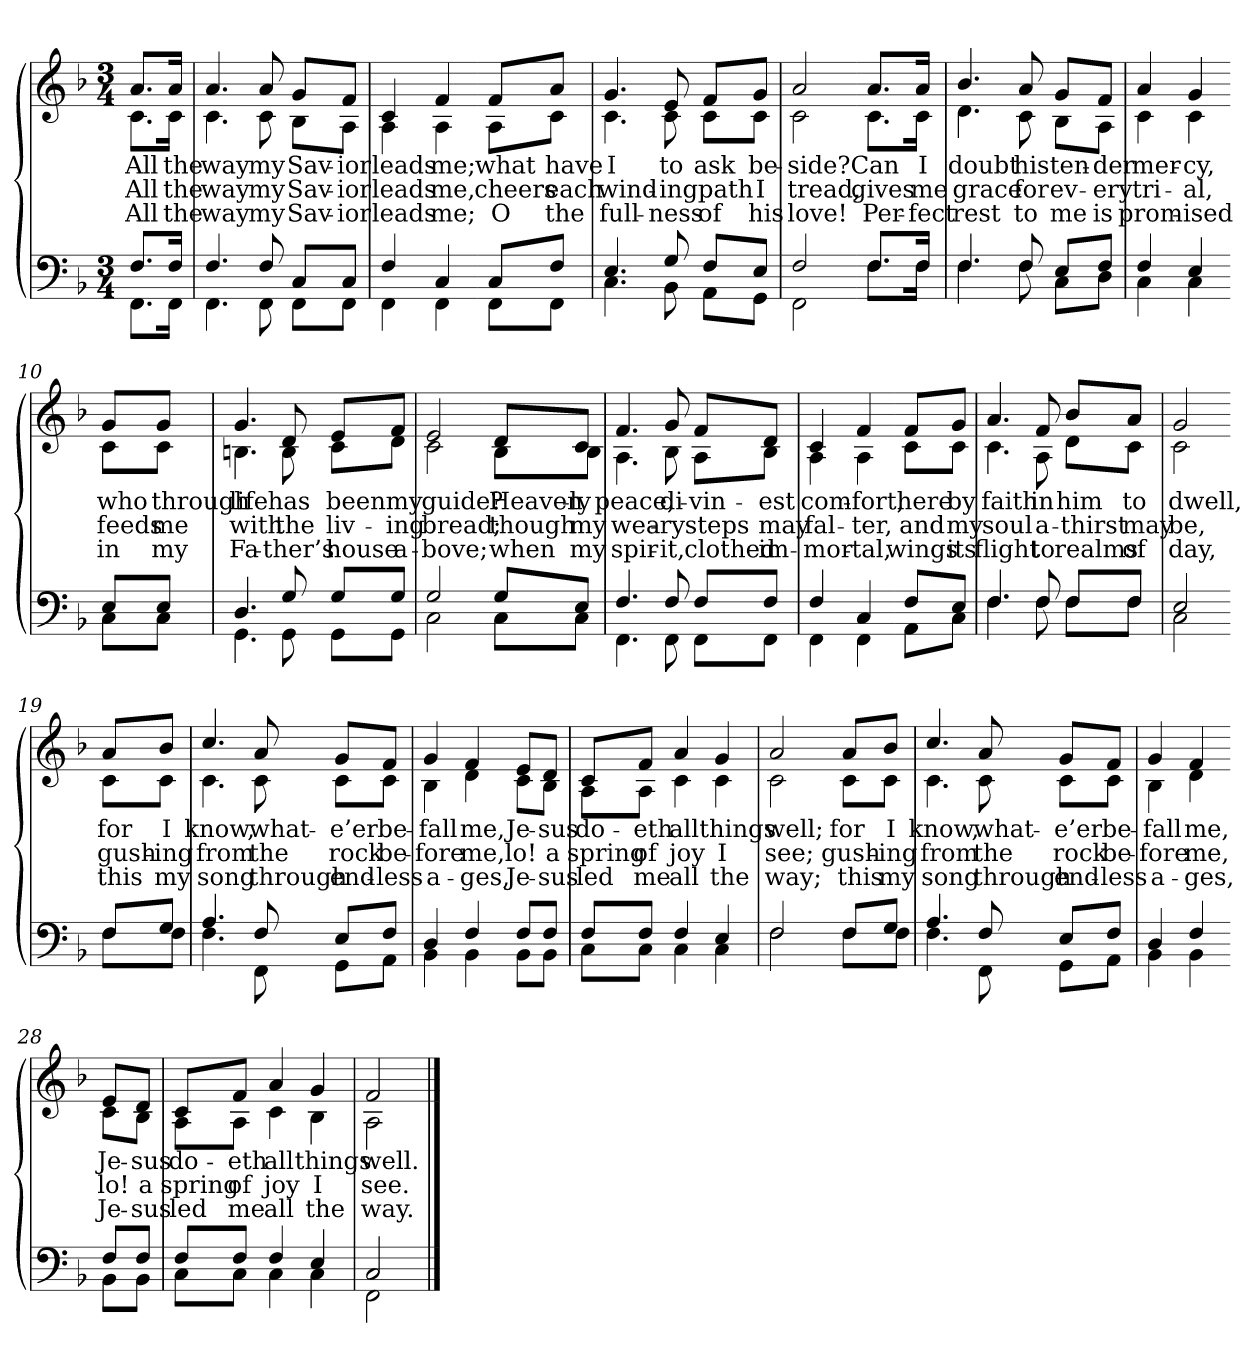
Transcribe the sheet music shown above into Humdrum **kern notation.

**kern	**kern	**text	**text	**text
*part2	*part1	*part1	*part1	*part1
*staff2	*staff1	*staff1	*staff1	*staff1
*clefF4	*clefG2	*	*	*
*k[b-]	*k[b-]	*	*	*
*M3/4	*M3/4	*	*	*
=1	=1	=1	=1	=1
*^	*	*	*	*
!	!	!LO:TX:b:i:t=Verse	!	!	!
!	!	!	!LO:LY:b	!LO:LY:b	!LO:LY:b
*	*	*^	*	*	*
8.F/L	8.FF\L	8.a/L	8.c\L	All	All	All
!	!	!	!	!LO:LY:b	!LO:LY:b	!LO:LY:b
16F/Jk	16FF\Jk	16a/Jk	16c\Jk	the	the	the
=2	=2	=2	=2	=2	=2	=2
!	!	!	!	!LO:LY:b	!LO:LY:b	!LO:LY:b
4.F/	4.FF\	4.a/	4.c\	way	way	way
!	!	!	!	!LO:LY:b	!LO:LY:b	!LO:LY:b
8F/	8FF\	8a/	8c\	my	my	my
!	!	!	!	!LO:LY:b	!LO:LY:b	!LO:LY:b
8C/L	8FF\L	8g/L	8B-\L	Sav-	Sav-	Sav-
!	!	!	!	!LO:LY:b	!LO:LY:b	!LO:LY:b
8C/J	8FF\J	8f/J	8A\J	-ior	-ior	-ior
=3	=3	=3	=3	=3	=3	=3
!	!	!	!	!LO:LY:b	!LO:LY:b	!LO:LY:b
4F/	4FF\	4c/	4A\	leads	leads	leads
!	!	!	!	!LO:LY:b	!LO:LY:b	!LO:LY:b
4C/	4FF\	4f/	4A\	me;	me,	me;
!!LO:LB:g=z	!!
=4-	=4-	=4-	=4-	=4-	=4-	=4-
!	!	!	!	!LO:LY:b	!LO:LY:b	!LO:LY:b
8C/L	8FF\L	8f/L	8A\L	what	cheers	O
!	!	!	!	!LO:LY:b	!LO:LY:b	!LO:LY:b
8F/J	8FF\J	8a/J	8c\J	have	each	the
=5	=5	=5	=5	=5	=5	=5
!	!	!	!	!LO:LY:b	!LO:LY:b	!LO:LY:b
4.E/	4.C\	4.g/	4.c\	I	wind-	full-
!	!	!	!	!LO:LY:b	!LO:LY:b	!LO:LY:b
8G/	8BB-\	8e/	8c\	to	-ing	-ness
!	!	!	!	!LO:LY:b	!LO:LY:b	!LO:LY:b
8F/L	8AA\L	8f/L	8c\L	ask	path	of
!	!	!	!	!LO:LY:b	!LO:LY:b	!LO:LY:b
8E/J	8GG\J	8g/J	8c\J	be-	I	his
=6	=6	=6	=6	=6	=6	=6
!	!	!	!	!LO:LY:b	!LO:LY:b	!LO:LY:b
2F/	2FF\	2a/	2c\	-side?	tread,	love!
!!LO:LB:g=z	!!
=7-	=7-	=7-	=7-	=7-	=7-	=7-
!	!	!	!	!LO:LY:b	!LO:LY:b	!LO:LY:b
8.F/L	8.F\L	8.a/L	8.c\L	Can	gives	Per-
!	!	!	!	!LO:LY:b	!LO:LY:b	!LO:LY:b
16F/Jk	16F\Jk	16a/Jk	16c\Jk	I	me	-fect
=8	=8	=8	=8	=8	=8	=8
!	!	!	!	!LO:LY:b	!LO:LY:b	!LO:LY:b
4.F/	4.F\	4.b-/	4.d\	doubt	grace	rest
!	!	!	!	!LO:LY:b	!LO:LY:b	!LO:LY:b
8F/	8F\	8a/	8c\	his	for	to
!	!	!	!	!LO:LY:b	!LO:LY:b	!LO:LY:b
8E/L	8C\L	8g/L	8B-\L	ten-	ev-	me
!	!	!	!	!LO:LY:b	!LO:LY:b	!LO:LY:b
8F/J	8D\J	8f/J	8A\J	-der	-ery	is
=9	=9	=9	=9	=9	=9	=9
!	!	!	!	!LO:LY:b	!LO:LY:b	!LO:LY:b
4F/	4C\	4a/	4c\	mer-	tri-	prom-
!	!	!	!	!LO:LY:b	!LO:LY:b	!LO:LY:b
4E/	4C\	4g/	4c\	-cy,	-al,	-ised
!!LO:LB:g=z	!!
=10-	=10-	=10-	=10-	=10-	=10-	=10-
!	!	!	!	!LO:LY:b	!LO:LY:b	!LO:LY:b
8E/L	8C\L	8g/L	8c\L	who	feeds	in
!	!	!	!	!LO:LY:b	!LO:LY:b	!LO:LY:b
8E/J	8C\J	8g/J	8c\J	through	me	my
=11	=11	=11	=11	=11	=11	=11
!	!	!	!	!LO:LY:b	!LO:LY:b	!LO:LY:b
4.D/	4.GG\	4.g/	4.Bn\	life	with	Fa-
!	!	!	!	!LO:LY:b	!LO:LY:b	!LO:LY:b
8G/	8GG\	8d/	8B\	has	the	-ther’s
!	!	!	!	!LO:LY:b	!LO:LY:b	!LO:LY:b
8G/L	8GG\L	8e/L	8c\L	been	liv-	house
!	!	!	!	!LO:LY:b	!LO:LY:b	!LO:LY:b
8G/J	8GG\J	8f/J	8d\J	my	-ing	a-
=12	=12	=12	=12	=12	=12	=12
!	!	!	!	!LO:LY:b	!LO:LY:b	!LO:LY:b
2G/	2C\	2e/	2c\	guide?	bread;	-bove;
!!LO:LB:g=z	!!
=13-	=13-	=13-	=13-	=13-	=13-	=13-
!	!	!	!	!LO:LY:b	!LO:LY:b	!LO:LY:b
8G/L	8C\L	8d/L	8B-\L	Heaven-	though	when
!	!	!	!	!LO:LY:b	!LO:LY:b	!LO:LY:b
8E/J	8C\J	8c/J	8B-\J	-ly	my	my
=14	=14	=14	=14	=14	=14	=14
!	!	!	!	!LO:LY:b	!LO:LY:b	!LO:LY:b
4.F/	4.FF\	4.f/	4.A\	peace,	wea-	spir-
!	!	!	!	!LO:LY:b	!LO:LY:b	!LO:LY:b
8F/	8FF\	8g/	8B-\	di-	-ry	-it,
!	!	!	!	!LO:LY:b	!LO:LY:b	!LO:LY:b
8F/L	8FF\L	8f/L	8A\L	-vin-	steps	clothed
!	!	!	!	!LO:LY:b	!LO:LY:b	!LO:LY:b
8F/J	8FF\J	8d/J	8B-\J	-est	may	im-
=15	=15	=15	=15	=15	=15	=15
!	!	!	!	!LO:LY:b	!LO:LY:b	!LO:LY:b
4F/	4FF\	4c/	4A\	com-	fal-	-mor-
!	!	!	!	!LO:LY:b	!LO:LY:b	!LO:LY:b
4C/	4FF\	4f/	4A\	-fort,	-ter,	-tal,
!!LO:LB:g=z	!!
=16-	=16-	=16-	=16-	=16-	=16-	=16-
!	!	!	!	!LO:LY:b	!LO:LY:b	!LO:LY:b
8F/L	8AA\L	8f/L	8c\L	here	and	wings
!	!	!	!	!LO:LY:b	!LO:LY:b	!LO:LY:b
8E/J	8C\J	8g/J	8c\J	by	my	its
=17	=17	=17	=17	=17	=17	=17
!	!	!	!	!LO:LY:b	!LO:LY:b	!LO:LY:b
4.F/	4.F\	4.a/	4.c\	faith	soul	flight
!	!	!	!	!LO:LY:b	!LO:LY:b	!LO:LY:b
8F/	8F\	8f/	8A\	in	a-	to
!	!	!	!	!LO:LY:b	!LO:LY:b	!LO:LY:b
8F/L	8F\L	8b-/L	8d\L	him	-thirst	realms
!	!	!	!	!LO:LY:b	!LO:LY:b	!LO:LY:b
8F/J	8F\J	8a/J	8c\J	to	may	of
=18	=18	=18	=18	=18	=18	=18
!	!	!	!	!LO:LY:b	!LO:LY:b	!LO:LY:b
2E/	2C\	2g/	2c\	dwell,	be,	day,
!!LO:LB:g=z	!!
=19-	=19-	=19-	=19-	=19-	=19-	=19-
!	!	!	!	!LO:LY:b	!LO:LY:b	!LO:LY:b
8F/L	8F\L	8a/L	8c\L	for	gush-	this
!	!	!	!	!LO:LY:b	!LO:LY:b	!LO:LY:b
8G/J	8F\J	8b-/J	8c\J	I	-ing	my
=20	=20	=20	=20	=20	=20	=20
!	!	!	!	!LO:LY:b	!LO:LY:b	!LO:LY:b
4.A/	4.F\	4.cc/	4.c\	know,	from	song
!	!	!	!	!LO:LY:b	!LO:LY:b	!LO:LY:b
8F/	8FF\	8a/	8c\	what-	the	through
!	!	!	!	!LO:LY:b	!LO:LY:b	!LO:LY:b
8E/L	8GG\L	8g/L	8c\L	-e’er	rock	end-
!	!	!	!	!LO:LY:b	!LO:LY:b	!LO:LY:b
8F/J	8AA\J	8f/J	8c\J	be-	be-	-less
=21	=21	=21	=21	=21	=21	=21
!	!	!	!	!LO:LY:b	!LO:LY:b	!LO:LY:b
4D/	4BB-\	4g/	4B-\	-fall	-fore	a-
!	!	!	!	!LO:LY:b	!LO:LY:b	!LO:LY:b
4F/	4BB-\	4f/	4d\	me,	me,	-ges,
!!LO:LB:g=z	!!
=22-	=22-	=22-	=22-	=22-	=22-	=22-
!	!	!	!	!LO:LY:b	!LO:LY:b	!LO:LY:b
8F/L	8BB-\L	8e/L	8c\L	Je-	lo!	Je-
!	!	!	!	!LO:LY:b	!LO:LY:b	!LO:LY:b
8F/J	8BB-\J	8d/J	8B-\J	-sus	a	-sus
=23	=23	=23	=23	=23	=23	=23
!	!	!	!	!LO:LY:b	!LO:LY:b	!LO:LY:b
8F/L	8C\L	8c/L	8A\L	do-	spring	led
!	!	!	!	!LO:LY:b	!LO:LY:b	!LO:LY:b
8F/J	8C\J	8f/J	8A\J	-eth	of	me
!	!	!	!	!LO:LY:b	!LO:LY:b	!LO:LY:b
4F/	4C\	4a/	4c\	all	joy	all
!	!	!	!	!LO:LY:b	!LO:LY:b	!LO:LY:b
4E/	4C\	4g/	4c\	things	I	the
=24	=24	=24	=24	=24	=24	=24
!	!	!	!	!LO:LY:b	!LO:LY:b	!LO:LY:b
2F/	2F\	2a/	2c\	well;	see;	way;
!!LO:LB:g=z	!!
=25-	=25-	=25-	=25-	=25-	=25-	=25-
!	!	!	!	!LO:LY:b	!LO:LY:b	!LO:LY:b
8F/L	8F\L	8a/L	8c\L	for	gush-	this
!	!	!	!	!LO:LY:b	!LO:LY:b	!LO:LY:b
8G/J	8F\J	8b-/J	8c\J	I	-ing	my
=26	=26	=26	=26	=26	=26	=26
!	!	!	!	!LO:LY:b	!LO:LY:b	!LO:LY:b
4.A/	4.F\	4.cc/	4.c\	know,	from	song
!	!	!	!	!LO:LY:b	!LO:LY:b	!LO:LY:b
8F/	8FF\	8a/	8c\	what-	the	through
!	!	!	!	!LO:LY:b	!LO:LY:b	!LO:LY:b
8E/L	8GG\L	8g/L	8c\L	-e’er	rock	end-
!	!	!	!	!LO:LY:b	!LO:LY:b	!LO:LY:b
8F/J	8AA\J	8f/J	8c\J	be-	be-	-less
=27	=27	=27	=27	=27	=27	=27
!	!	!	!	!LO:LY:b	!LO:LY:b	!LO:LY:b
4D/	4BB-\	4g/	4B-\	-fall	-fore	a-
!	!	!	!	!LO:LY:b	!LO:LY:b	!LO:LY:b
4F/	4BB-\	4f/	4d\	me,	me,	-ges,
!!LO:LB:g=z	!!
=28-	=28-	=28-	=28-	=28-	=28-	=28-
!	!	!	!	!LO:LY:b	!LO:LY:b	!LO:LY:b
8F/L	8BB-\L	8e/L	8c\L	Je-	lo!	Je-
!	!	!	!	!LO:LY:b	!LO:LY:b	!LO:LY:b
8F/J	8BB-\J	8d/J	8B-\J	-sus	a	-sus
=29	=29	=29	=29	=29	=29	=29
!	!	!	!	!LO:LY:b	!LO:LY:b	!LO:LY:b
8F/L	8C\L	8c/L	8A\L	do-	spring	led
!	!	!	!	!LO:LY:b	!LO:LY:b	!LO:LY:b
8F/J	8C\J	8f/J	8A\J	-eth	of	me
!	!	!	!	!LO:LY:b	!LO:LY:b	!LO:LY:b
4F/	4C\	4a/	4c\	all	joy	all
!	!	!	!	!LO:LY:b	!LO:LY:b	!LO:LY:b
4E/	4C\	4g/	4B-\	things	I	the
=30	=30	=30	=30	=30	=30	=30
!	!	!	!	!LO:LY:b	!LO:LY:b	!LO:LY:b
2C/	2FF\	2f/	2A\	well.	see.	way.
*v	*v	*	*	*	*	*
*	*v	*v	*	*	*
==	==	==	==	==
*-	*-	*-	*-	*-
